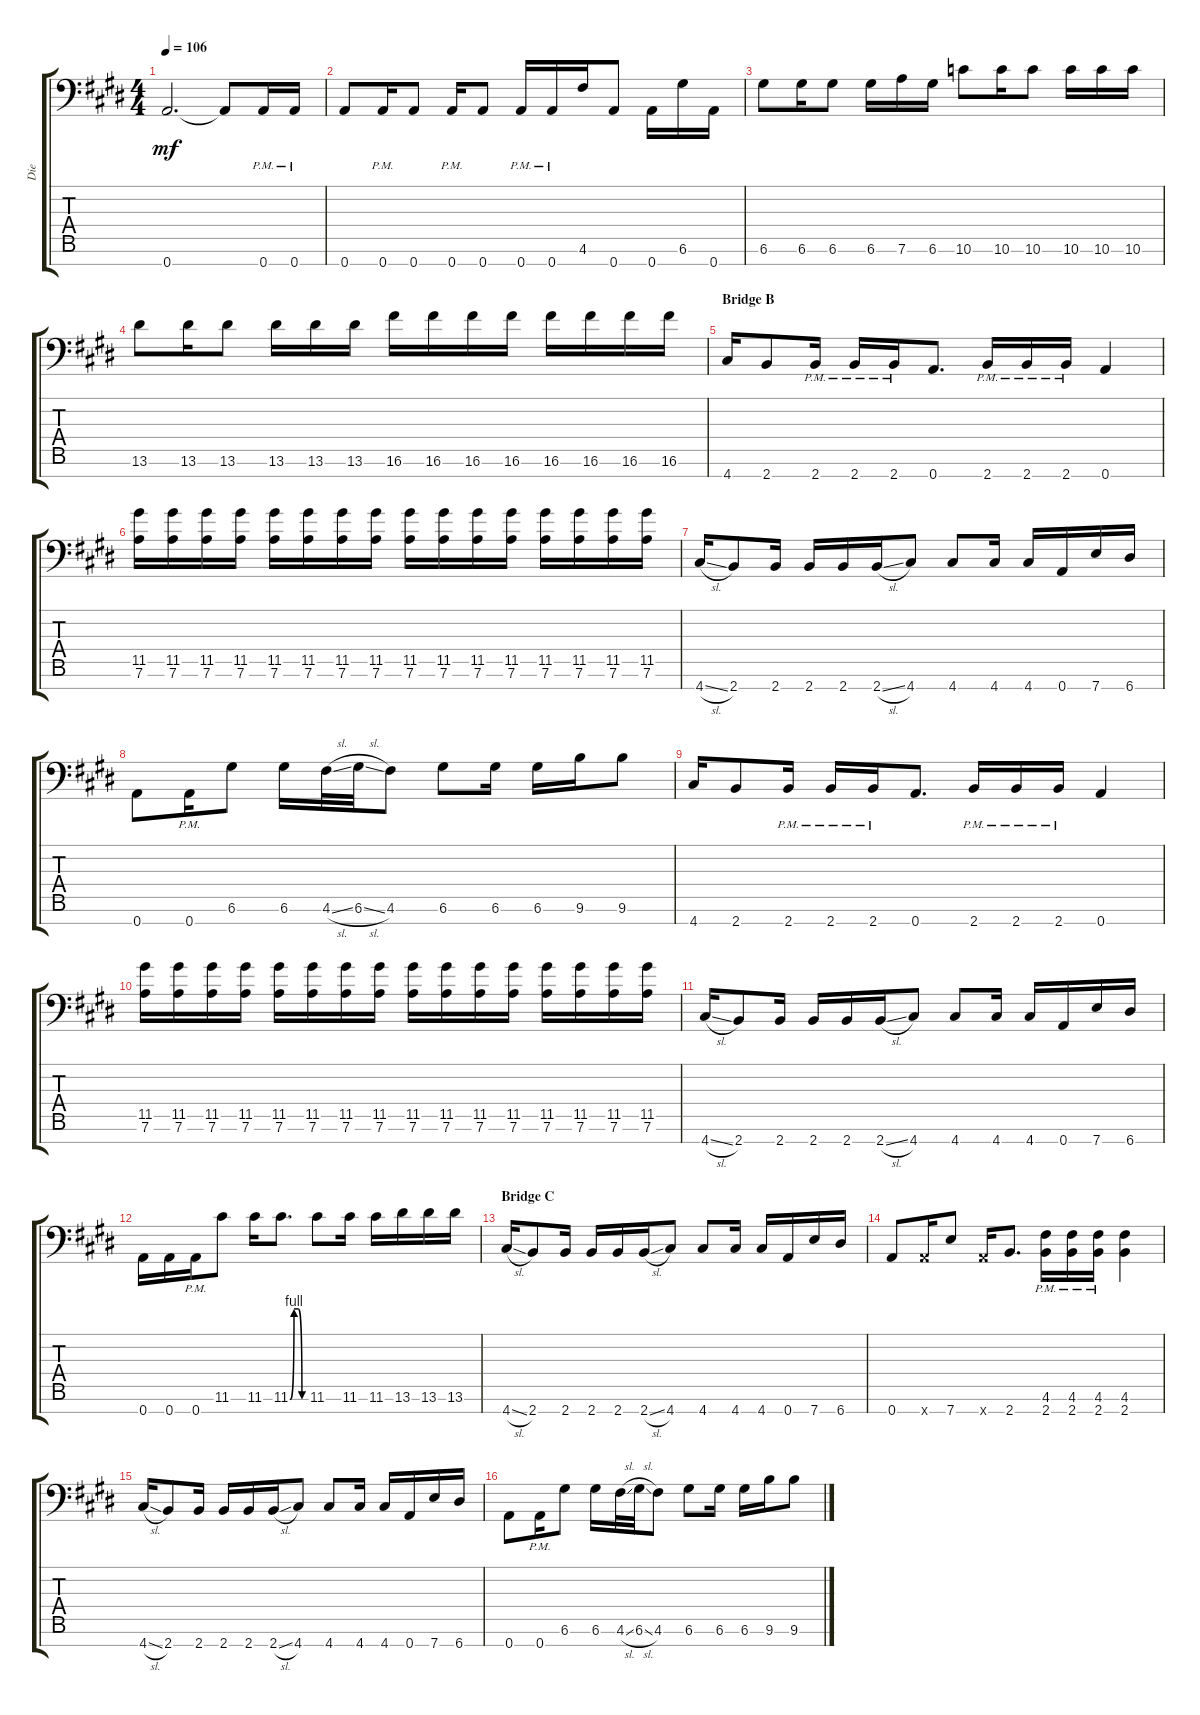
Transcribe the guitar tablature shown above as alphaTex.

\track ("Die" "Die") {instrument distortionguitar}
\staff {score tabs}
\tuning (E4 B3 G3 D3 A2 D2 A1) {hide}
\ts (4 4)
\tempo 106
\clef f4
\ks c#minor
0.7.2{d dy mf} 0.7{t}.8 0.7{pm}.16 0.7{pm}.16 |
0.7.8 0.7{pm}.16 0.7.8 0.7{pm}.16 0.7.8 0.7{pm}.16 0.7{pm}.16 4.6.16 0.7.8 0.7.16 6.6.16 0.7.16 |
6.6.8 6.6.16 6.6.8 6.6.16 7.6.16 6.6.16 10.6.8 10.6.16 10.6.8 10.6.16 10.6.16 10.6.16 |
13.6.8 13.6.16 13.6.8 13.6.16 13.6.16 13.6.16 16.6.16 16.6.16 16.6.16 16.6.16 16.6.16 16.6.16 16.6.16 16.6.16 |
\section ("" "Bridge B")
4.7.16 2.7.8 2.7{pm}.16 2.7{pm}.16 2.7{pm}.16 0.7.8{d} 2.7{pm}.16 2.7{pm}.16 2.7{pm}.16 0.7.4 |
(11.5 7.6).16 (11.5 7.6).16 (11.5 7.6).16 (11.5 7.6).16 (11.5 7.6).16 (11.5 7.6).16 (11.5 7.6).16 (11.5 7.6).16 (11.5 7.6).16 (11.5 7.6).16 (11.5 7.6).16 (11.5 7.6).16 (11.5 7.6).16 (11.5 7.6).16 (11.5 7.6).16 (11.5 7.6).16 |
4.7{sl}.16 2.7.8 2.7.16 2.7.16 2.7.16 2.7{sl}.16 4.7.8 4.7.8 4.7.16 4.7.16 0.7.16 7.7.16 6.7.16 |
0.7.8 0.7{pm}.16 6.6.8 6.6.16 4.6{sl}.32 6.6{sl}.32 4.6.8 6.6.8 6.6.16 6.6.16 9.6.16 9.6.8 |
4.7.16 2.7.8 2.7{pm}.16 2.7{pm}.16 2.7{pm}.16 0.7.8{d} 2.7{pm}.16 2.7{pm}.16 2.7{pm}.16 0.7.4 |
(11.5 7.6).16 (11.5 7.6).16 (11.5 7.6).16 (11.5 7.6).16 (11.5 7.6).16 (11.5 7.6).16 (11.5 7.6).16 (11.5 7.6).16 (11.5 7.6).16 (11.5 7.6).16 (11.5 7.6).16 (11.5 7.6).16 (11.5 7.6).16 (11.5 7.6).16 (11.5 7.6).16 (11.5 7.6).16 |
4.7{sl}.16 2.7.8 2.7.16 2.7.16 2.7.16 2.7{sl}.16 4.7.8 4.7.8 4.7.16 4.7.16 0.7.16 7.7.16 6.7.16 |
0.7.16 0.7.16 0.7{pm}.16 11.6.8 11.6.16 11.6{be (custom 0 0 15 4 30 4 45 0 60 0)}.8{d} 11.6.8 11.6.16 11.6.16 13.6.16 13.6.16 13.6.16 |
\section ("" "Bridge C")
4.7{sl}.16 2.7.8 2.7.16 2.7.16 2.7.16 2.7{sl}.16 4.7.8 4.7.8 4.7.16 4.7.16 0.7.16 7.7.16 6.7.16 |
0.7.8 0.7{x}.16 7.7.8 0.7{x}.16 2.7.8{d} (4.6{pm} 2.7{pm}).16 (4.6{pm} 2.7{pm}).16 (4.6{pm} 2.7{pm}).16 (4.6 2.7).4 |
4.7{sl}.16 2.7.8 2.7.16 2.7.16 2.7.16 2.7{sl}.16 4.7.8 4.7.8 4.7.16 4.7.16 0.7.16 7.7.16 6.7.16 |
0.7.8 0.7{pm}.16 6.6.8 6.6.16 4.6{sl}.32 6.6{sl}.32 4.6.8 6.6.8 6.6.16 6.6.16 9.6.16 9.6.8
